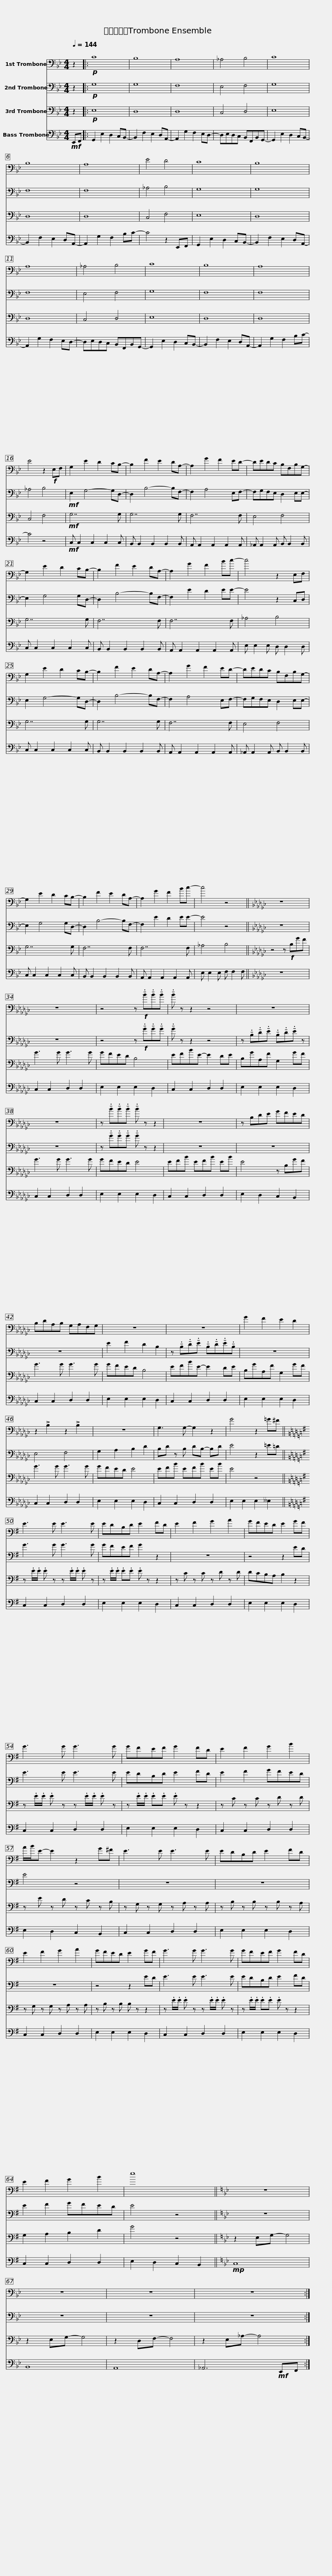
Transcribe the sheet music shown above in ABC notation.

X:1
%%score 1 2 3 4
L:1/8
Q:1/4=144
M:4/4
I:linebreak $
K:Bb
V:1 bass
V:2 bass
V:3 bass
V:4 bass
V:1
 z2 |:!p! C8 | B,8 | A,8 | _A,4 B,4 |$ %5
 C8 | B,8 | A,8 | E4 D4 |$ C8 | %10
 B,8 | A,8 | _A,4 B,4 |$ C8 | B,8 | %15
 A,8 | E4 z2!f! E,F, |$ G,2 E2 D2 CB,- | B,2 F2 E2 DA,- | A,2 G2 F2 ED- | %20
 DEDC B,F,B,G,- |$ G,2 E2 D2 CB,- | B,2 F2 E2 DA,- | A,2 G2 F2 Bc- | c4 z2 E,F, |$ %25
 G,2 E2 D2 CB,- | B,2 F2 E2 DA,- | A,2 G2 F2 ED- | DEDC B,F,B,G,- |$ G,2 E2 D2 CB,- | %30
 B,2 F2 E2 DA,- | A,2 G2 F2 Bc- | c4 z4 ||$[K:Gb] z8 | z8 | %35
 z4 z!f! !tenuto!.B!tenuto!.B!tenuto!.B | !tenuto!.B z z2 z4 | z8 |$ z8 | z !tenuto!.B!tenuto!.B!tenuto!.B !tenuto!.B z z2 | %40
 z8 | z B,DE GFED |$ B,DA,B, G,A,F,G, | z8 | z8 | %45
 G2 F2 E2 D2 |$ z2 !>!B,2 z2 !>!B,2 | z8 | G,3 G,- G,2 z2 | G4 z2 =G^F ||$ %50
[K:G] E3 E E3 E | EDB,D E2 FD | E2 F2 G2 A2 | GFED E2 GF |$ G3 G G3 G | %55
 GFEF G2 FD | E2 F2 G2 B2 | A/B/E- E2 z2 G^F |$ E3 E E3 E | EDB,D E2 FD | %60
 E2 F2 G2 A2 | GFED E2 GF |$ G3 G G3 G | GFEF G2 FD | E2 F2 G2 B2 | %65
 e8 ||$[K:Bb] z8 | z8 | z8 | z8 :| %70
V:2
 z2 |:!p! G,8 | G,8 | F,8 | E,4 F,4 |$ %5
 G,8 | F,8 | F,8 | _A,4 B,4 |$ G,8 | %10
 G,8 | F,8 | E,4 F,4 |$ G,8 | F,8 | %15
 F,8 | _A,4 B,4 |$!mf! E,2 G,4- G,D,- | D,2 B,4- B,F,- | F,2 A,4 E,F,- | %20
 F,G,F,E, D,2 E,E,- |$ E,2 G,4 G,D,- | D,2 B,4- B,F,- | F,2 E2 D2 EE- | E4 z2 C,D, |$ %25
 E,2 G,4- G,D,- | D,2 B,4- B,F,- | F,2 A,4 E,F,- | F,G,F,E, D,2 E,E,- |$ E,2 G,4 G,D,- | %30
 D,2 B,4- B,F,- | F,2 E2 D2 EE- | E4 z4 ||$[K:Gb] z8 | z8 | %35
 z4 z!f! !tenuto!.G!tenuto!.G!tenuto!.G | !tenuto!.G z z2 z4 | z !tenuto!.B,!tenuto!.D!tenuto!.E !tenuto!.B,!tenuto!.D!tenuto!.E z |$ z8 | z !tenuto!.G!tenuto!.G!tenuto!.G !tenuto!.G z z2 | %40
 z8 | z8 |$ z8 | E2 F2 D2 B,2 | z !tenuto!.B,!tenuto!.D!tenuto!.E !tenuto!.B,!tenuto!.D!tenuto!.E!tenuto!.B, | %45
 z8 |$ E,4 F,4 | G,2 A,2 B,2 D2 | B,D z B, DB,- B,D | E4 z2 =E=D ||$ %50
[K:G] G3 G G3 G | GFEF G2 z2 | z8 | z4 z2 ED |$ E3 E E3 E | %55
 EDB,D E2 FD | E2 F2 GFED | E4 z4 |$ z8 | z8 | %60
 z8 | z4 z2 ED |$ E3 E E3 E | EDB,D E2 FD | E2 F2 GFED | %65
 E4 z4 ||$[K:Bb] z8 | z8 | z8 | z8 :| %70
V:3
 z2 |:!p! E,8 | D,8 | D,8 | C,4 D,4 |$ %5
 E,8 | D,8 | D,8 | C,4 F,4 |$ E,8 | %10
 D,8 | D,8 | C,4 D,4 |$ E,8 | D,8 | %15
 D,8 | C,4 F,4 |$!mf! G,7 G, | G,7 G, | F,7 F, | %20
 E,4 F,4 |$ G,7 G, | F,7 F, | F,7 F, | _A,4 B,4 |$ %25
 G,7 G, | G,7 G, | F,7 F, | E,4 F,4 |$ G,7 G, | %30
 F,7 F, | F,7 F, | _A,4 B,4 ||$[K:Gb] z4 z!f! B,GF | G3 G G3 G | %35
 GFED B,4 | EFBE- E2 DE | B,GA,F G,2 GF |$ G3 G G3 G | GFED E4 | %40
 EFB EFB EB | E4 z B,GF |$ G3 G G3 G | GFED B,4 | EFBE- E2 DE | %45
 B,GA,F G,2 GF |$ G3 G G3 G | GFED E4 | EFB EFB EB | E4 z4 ||$ %50
[K:G] z .E/.E/ .E z z .E/.E/ .E z | z .E/.E/ .E.E .E z z2 | z C z C z D z D | DCB,A, B,2 z2 |$ z .E/.E/ .E z z .E/.E/ .E z | %55
 z .E/.E/ .E.E .E z z2 | z C z C z D z D | z E z D z C z B, |$ z G, z G, z A, z A, | z B, z B, z B, z A, | %60
 z G, z G, z A, z A, | z B, z B, B, z z2 |$ z .E/.E/ .E z z .E/.E/ .E z | z .E/.E/ .E.E .E z z2 | G,2 A,2 B,2 D2 | %65
 G4 z4 ||$[K:Bb] z2 E,G,- G,4 | z2 E,G,- G,4 | z2 D,F,- F,4 | z2 E,_A,- A,4 :| %70
V:4
!mf! E,,F,, |: G,,2 E,2 D,2 C,B,,- | B,,2 F,2 E,2 D,A,,- | A,,2 G,2 F,2 E,D,- | D,E,D,C, B,,F,,B,,G,,- |$ %5
 G,,2 E,2 D,2 C,B,,- | B,,2 F,2 E,2 D,A,,- | A,,2 G,2 F,2 B,C- | C4 z2 E,,F,, |$ G,,2 E,2 D,2 C,B,,- | %10
 B,,2 F,2 E,2 D,A,,- | A,,2 G,2 F,2 E,D,- | D,E,D,C, B,,F,,B,,G,,- |$ G,,2 E,2 D,2 C,B,,- | B,,2 F,2 E,2 D,A,,- | %15
 A,,2 G,2 F,2 B,C- | C4 z4 |$!mf! C, C,2 C,2 C,2 C, | B,, B,,2 B,,2 B,,2 B,, | A,, A,,2 A,,2 A,,2 A,, | %20
 _A,, A,,2 A,, B,, B,,2 B,, |$ C, C,2 C,2 C,2 C, | B,, B,,2 B,,2 B,,2 B,, | A,, A,,2 A,,2 A,,2 A,, | E, E,2 E, D, D,2 D, |$ %25
 C, C,2 C,2 C,2 C, | B,, B,,2 B,,2 B,,2 B,, | A,, A,,2 A,,2 A,,2 A,, | _A,, A,,2 A,, B,, B,,2 B,, |$ C, C,2 C,2 C,2 C, | %30
 B,, B,,2 B,,2 B,,2 B,, | A,, A,,2 A,,2 A,,2 A,, | E, E,2 E, F, F,2 F, ||$[K:Gb] z8 | C,2 C,2 D,2 D,2 | %35
 E,2 E,2 E,2 D,2 | C,2 C,2 D,2 D,2 | E,2 E,2 E,2 D,2 |$ C,2 C,2 D,2 D,2 | E,2 E,2 E,2 D,2 | %40
 C,2 C,2 D,2 D,2 | E,2 D,2 C,2 B,,2 |$ C,2 C,2 D,2 D,2 | E,2 E,2 E,2 D,2 | C,2 C,2 D,2 D,2 | %45
 E,2 E,2 E,2 D,2 |$ C,2 C,2 D,2 D,2 | E,2 E,2 E,2 D,2 | C,2 C,2 D,2 D,2 | E,2 E,2 E,2 __E,2 ||$ %50
[K:G] C,2 C,2 D,2 D,2 | E,2 E,2 E,2 D,2 | C,2 C,2 D,2 D,2 | E,2 E,2 E,2 D,2 |$ C,2 C,2 D,2 D,2 | %55
 E,2 E,2 E,2 D,2 | C,2 C,2 D,2 D,2 | E,2 D,2 C,2 B,,2 |$ C,2 C,2 D,2 D,2 | E,2 E,2 E,2 D,2 | %60
 C,2 C,2 D,2 D,2 | E,2 E,2 E,2 D,2 |$ C,2 C,2 D,2 D,2 | E,2 E,2 E,2 D,2 | C,2 C,2 D,2 D,2 | %65
 E,2 D,2 C,2 B,,2 ||$[K:Bb]!mp! C,8 | B,,8 | A,,8 | _A,,6!mf! E,,F,, :| %70
